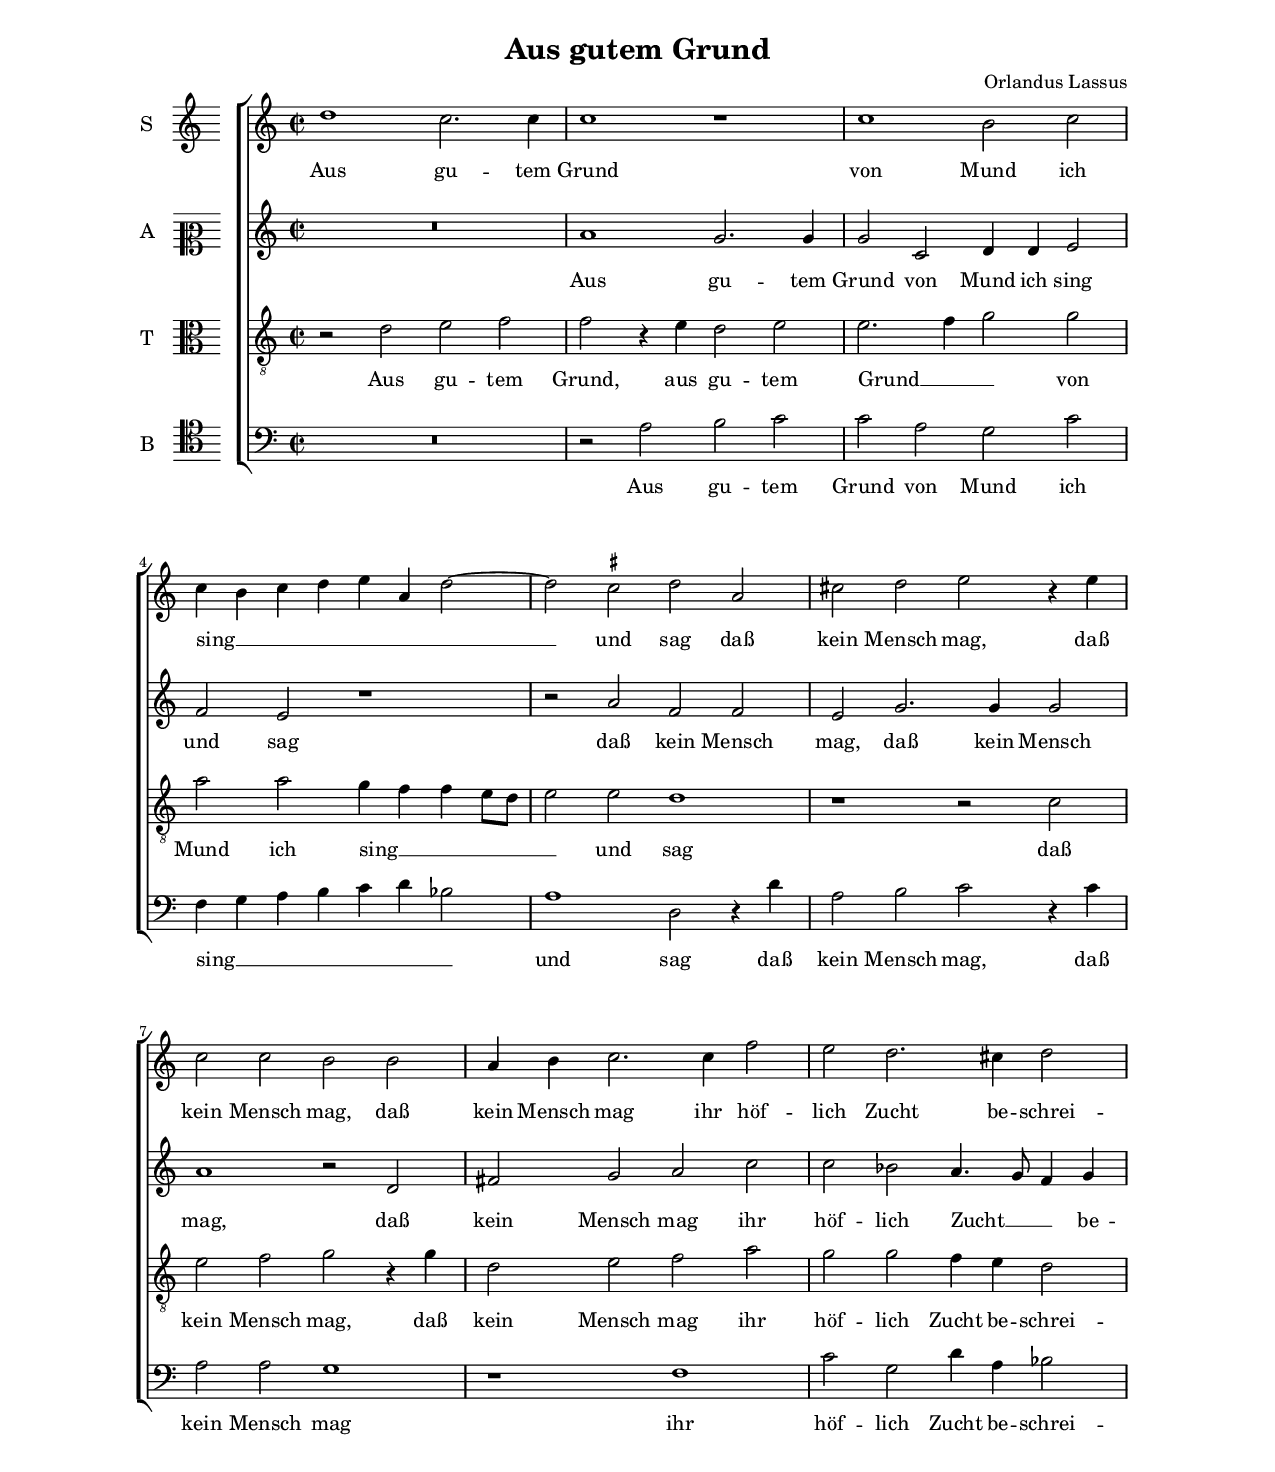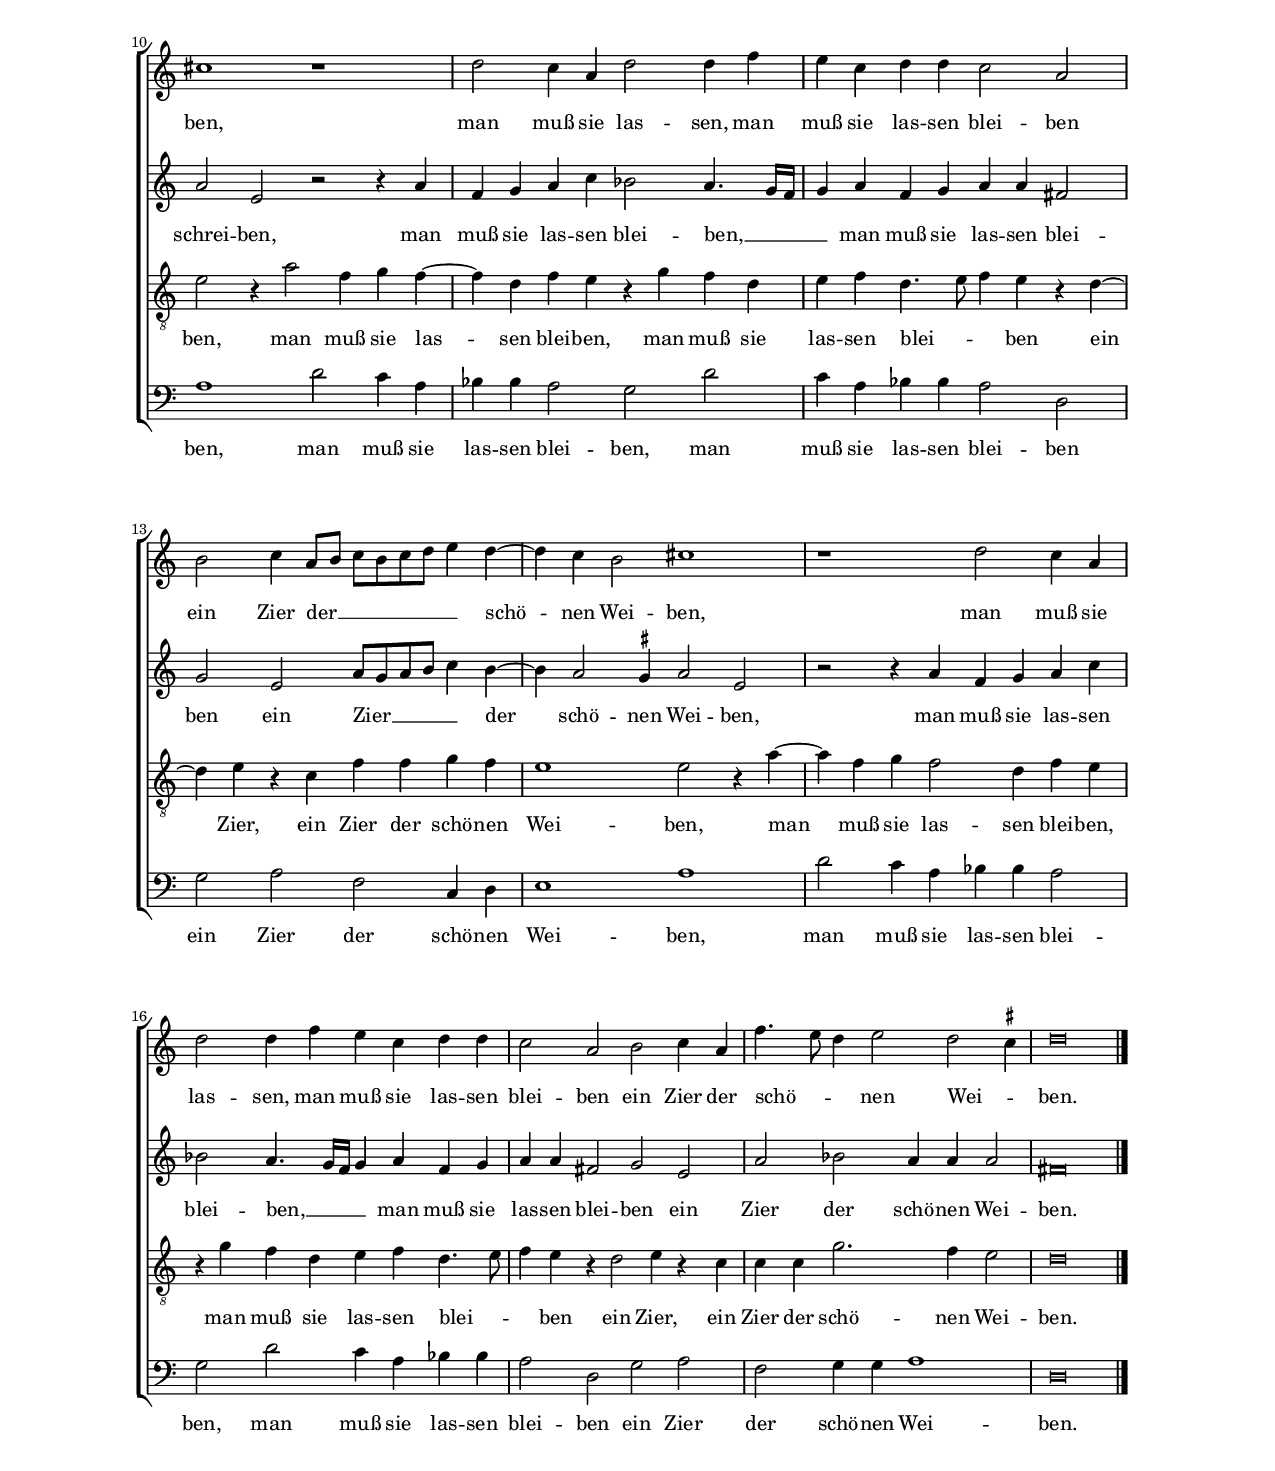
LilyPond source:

\header
{
  title="Aus gutem Grund"
  composer="Orlandus Lassus"
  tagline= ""
}

\version "2.18.2"
\include "deutsch.ly"
#(set-global-staff-size 16)
#(set-default-paper-size "letter")
#(ly:set-option 'point-and-click #f)

	
global = {
	\key c \major
	\time 2/2 \set Score.measureLength = #(ly:make-moment 2/1)
	}

	ficta = { \once \set suggestAccidentals = ##t }
	
	forget = #(define-music-function (parser location music) (ly:music?) #{
		\accidentalStyle forget
		$music
		\accidentalStyle default
		#})
	
	m = \melisma
	me = \melismaEnd


\paper
	{
	top-margin = 2 \cm
	bottom-margin = 2 \cm
	left-margin = 2.5 \cm
	right-margin = 2.5 \cm
	ragged-bottom = ##f
	ragged-last-bottom = ##f
	print-page-number = ##f
	system-system-spacing = #'((basic-distance . 18) (minimum-distance . 14) (padding . 6) (strechability . 150))
%	systems-per-page = 4
%	page-count = 1
%	min-systems-per-page = 3
%	oddHeaderMarkup = \markup { \fill-line { \null \null \column \right-align { \fontsize #1 \fromproperty #'page:page-number-string \null } } }
%	evenHeaderMarkup = \markup { \column \right-align { \fontsize #1 \fromproperty #'page:page-number-string \null } }
	}


incipitcantus = \markup { \score {
	{
	\set Staff.instrumentName = \markup { \fontsize #1 "S" }
	\key c \major
	\clef violin
	s4 \bar ""
	}
	\layout  {
	raggedright = ##t
	indent = 0.8 \cm
	line-width = 1.6 \cm
	\context { \Staff \remove Time_signature_engraver }
	\override Staff.Clef.Y-extent = #'(0 . 0)
	}} \hspace #1 }
	
      
incipitaltus = \markup { \score {
	{
	\set Staff.instrumentName = \markup { \fontsize #1 "A" }
	\key c \major
	\clef mezzosoprano
	s4 \bar ""
	}
	\layout  {
	raggedright = ##t
	indent = 0.8 \cm
	line-width = 1.6 \cm
	\context { \Staff \remove Time_signature_engraver }
	\override Staff.Clef.Y-extent = #'(0 . 0)
	}} \hspace #1 }


incipittenor = \markup { \score {
	{
	\set Staff.instrumentName = \markup { \fontsize #1 "T" }
	\key c \major
	\clef alto
	s4 \bar ""
	}
	\layout  {
	raggedright = ##t
	indent = 0.8 \cm
	line-width = 1.6 \cm
	\context { \Staff \remove Time_signature_engraver }
	\override Staff.Clef.Y-extent = #'(0 . 0)
	}} \hspace #1 }


incipitbassus = \markup { \score {
	{
	\set Staff.instrumentName = \markup { \fontsize #1 "B" }
	\key c \major
	\clef tenor
	s4 \bar ""
	}
	\layout  {
	raggedright = ##t
	indent = 0.8 \cm
	line-width = 1.6 \cm
	\context { \Staff \remove Time_signature_engraver }
	\override Staff.Clef.Y-extent = #'(0 . 0)
	}} \hspace #1 }


cantus =  \relative c''
	{
	d1 c2. c4
	c1 r
	c1 h2 c
	c4 h c d e a, d2~
%5
	d2 \ficta cis d a |
	cis2 d e r4 e
	c2 c h h
	a4 h c2. c4 f2
	e2 d2. cis4 d2
%10
	cis1 r |
	d2 c4 a d2 d4 f
	e4 c d d c2 a
	h2 c4 a8 h c[ h c d] e4 d~
	d4 c h2 cis1
%15
	r1 d2 c4 a |
	d2 d4 f e c d d
	c2 a h c4 a
	f'4. e8 d4 e2 d \ficta cis4
	d\breve \bar "|." 
	}


altus =  \relative c'
        {
	R\breve
	a'1 g2. g4
	g2 c, d4 d e2
	f2 e r1
%5
	r2 a f f |
	e2 g2. g4 g2
	a1 r2 d,
	fis2 g a c
	c2 b a4. g8 f4 g
%10
	a2 e r r4 a |
	f4 g a c b2 a4. g16 f
	g4 a f g a a fis2
	g2 e a8 g a h c4 h~
	h4 a2 \ficta gis4 a2 e
%15
	r2 r4 a f g a c |
	b2 a4. g16 f g4 a f g
	a4 a fis2 g e
	a2 b a4 a a2
	fis\breve |
	}


tenor =  \relative c'
	{
	r2 d e f
	f2 r4 e d2 e
	e2. f4 g2 g
	a2 a g4 f f e8 d
%5
	e2 e d1 |
	r1 r2 c
	e2 f g r4 g
	d2 e f a
	g2 g f4 e d2
%10
	e2 r4 a2 f4 g f~ |
	f4 d f e r g f d
	e4 f d4. e8 f4 e r d~
	d4 e r c f f g f
	e1 e2 r4 a~
%15
	a4 f g f2 d4 f e |
	r4 g f d e f d4. e8
	f4 e r d2 e4 r c
	c4 c g'2. f4 e2
	d\breve |
	}


bassus  =  \relative c
	{
	R\breve
	r2 a' h c
	c2 a g c
	f,4 g a h c d b2
%5
	a1 d,2 r4 d' |
	a2 h c r4 c
	a2 a g1
	r1 f
	c'2 g d'4 a b2
%10
	a1 d2 c4 a |
	b4 b a2 g d'
	c4 a b b a2 d,
	g2 a f c4 d
	e1 a
%15
	d2 c4 a b b a2 |
	g2 d' c4 a b b
	a2 d, g a
	f2 g4 g a1
	d,\breve |
	}

lyricscantus = \lyricmode {
	Aus gu -- tem Grund von Mund ich sing __ _ _ _ _ _ _ und sag
	daß kein Mensch mag,
	daß kein Mensch mag,
	daß kein Mensch mag
	ihr höf -- lich Zucht be -- schrei -- ben,
	man muß sie las -- sen,
	man muß sie las -- sen blei -- ben
	ein Zier der __ _ _ _ _ _ _ schö -- nen Wei -- ben,
	man muß sie las -- sen,
	man muß sie las -- sen blei -- ben
	ein Zier der schö -- _ _ nen Wei -- _ ben.
	}


lyricsaltus = \lyricmode {
	Aus gu -- tem Grund von Mund ich sing und sag
	daß kein Mensch mag,
	daß kein Mensch mag,
	daß kein Mensch mag
	ihr höf -- lich Zucht __ _ _ be -- schrei -- ben,
	man muß sie las -- sen blei -- ben, __ _ _ _ 
	man muß sie las -- sen blei -- ben
	ein Zier __ _ _ _ _ der schö -- nen Wei -- ben,
	man muß sie las -- sen blei -- ben, __ _ _ _ 
	man muß sie las -- sen blei -- ben
	ein Zier der schö -- nen Wei -- ben.
	}


lyricstenor = \lyricmode {
	Aus gu -- tem Grund,
	aus gu -- tem Grund __ _ _ von Mund ich sing __ _ _ _ _ _ und sag
	daß kein Mensch mag,
	daß kein Mensch mag
	ihr höf -- lich Zucht be -- schrei -- ben,
	man muß sie las -- sen blei -- ben,
	man muß sie las -- sen blei -- _ _ ben
	ein Zier,
	ein Zier der schö -- nen Wei -- ben,
	man muß sie las -- sen blei -- ben,
	man muß sie las -- sen blei -- _ _ ben
	ein Zier,
	ein Zier der schö -- nen Wei -- ben.
	}


lyricsbassus = \lyricmode {
	Aus gu -- tem Grund von Mund ich sing __ _ _ _ _ _ _ und sag
	daß kein Mensch mag,
	daß kein Mensch mag
	ihr höf -- lich Zucht be -- schrei -- ben,
	man muß sie las -- sen blei -- ben,
	man muß sie las -- sen blei -- ben
	ein Zier der schö -- nen Wei -- ben,
	man muß sie las -- sen blei -- ben,
	man muß sie las -- sen blei -- ben
	ein Zier der schö -- nen Wei -- ben.
	}


\score
{  
	% \transpose {
	\new ChoirStaff \with { \override StaffGrouper.staff-staff-spacing.basic-distance = #13 }
	<<

	\new Staff << \global
	\new Voice="v1" {
		\set Staff.instrumentName=\incipitcantus
		\set Staff.midiInstrument = "reed organ"
		\clef "violin"
		\cantus }
	\new Lyrics \lyricsto "v1" {\lyricscantus }
	>>


	\new Staff << \global
	\new Voice="v2" {
		\set Staff.instrumentName=\incipitaltus
		\set Staff.midiInstrument = "reed organ"
		\clef "violin" 
		\altus}
	\new Lyrics \lyricsto "v2" {\lyricsaltus }
	>>


	\new Staff << \global
	\new Voice="v3" {
		\set Staff.instrumentName=\incipittenor
		\set Staff.midiInstrument = "reed organ"
		\clef "G_8"
		\tenor }
	\new Lyrics \lyricsto "v3" {\lyricstenor }
	>>


	\new Staff << \global
	\new Voice="v4" {
		\set Staff.instrumentName=\incipitbassus
		\set Staff.midiInstrument = "reed organ"
		\clef "bass" 
		\bassus }
	\new Lyrics \lyricsto "v4" {\lyricsbassus}
	>>

	>>
	% } % transpose

	\layout
	{
	indent = 1.7 \cm
	\context { \Lyrics \override VerticalAxisGroup.nonstaff-relatedstaff-spacing.padding = #2 }
	\context { \Staff \override TimeSignature.break-visibility = #end-of-line-invisible }
%	\context { \Staff \override InstrumentName.X-offset = #'-25 }
	\context { \Voice \override Slur.transparent = ##t }
%	\context { \Voice \override AccidentalSuggestion.avoid-slur = #'ignore }
%	\context { \Voice \override AccidentalSuggestion.outside-staff-priority = ##f }
%	\context { \Score \override BarNumber.padding = #2 }
	\context { \Voice \override NoteHead.style = #'baroque }
	}

\midi
	{
    	\tempo 2 = 90
	}
	
}


% EOF